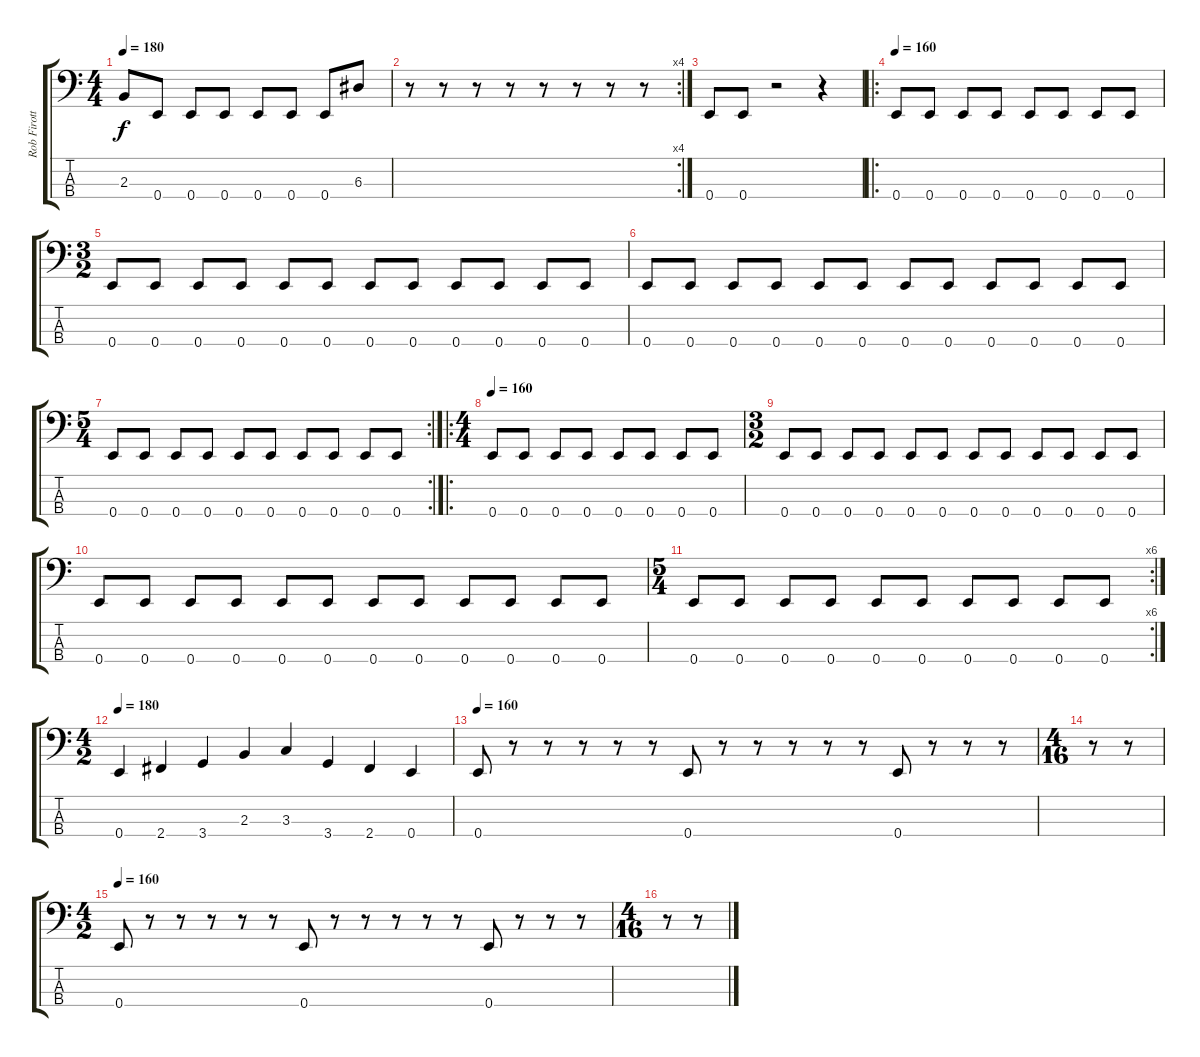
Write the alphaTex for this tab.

\track ("Rob Firotti" "Rob Firott") {instrument electricbasspick}
\staff {score tabs}
\tuning (G2 D2 A1 E1) {hide}
\ts (4 4)
\tempo 180
\clef f4
\ks c
2.3.8{dy f} 0.4.8 0.4.8 0.4.8 0.4.8 0.4.8 0.4.8 6.3.8 |
\rc 4
r.8 r.8 r.8 r.8 r.8 r.8 r.8 r.8 |
0.4.8 0.4.8 r.2 r.4 |
\ro
\tempo 160
0.4.8 0.4.8 0.4.8 0.4.8 0.4.8 0.4.8 0.4.8 0.4.8 |
\ts (3 2)
0.4.8 0.4.8 0.4.8 0.4.8 0.4.8 0.4.8 0.4.8 0.4.8 0.4.8 0.4.8 0.4.8 0.4.8 |
0.4.8 0.4.8 0.4.8 0.4.8 0.4.8 0.4.8 0.4.8 0.4.8 0.4.8 0.4.8 0.4.8 0.4.8 |
\rc 2
\ts (5 4)
0.4.8 0.4.8 0.4.8 0.4.8 0.4.8 0.4.8 0.4.8 0.4.8 0.4.8 0.4.8 |
\ro
\ts (4 4)
\tempo 160
0.4.8 0.4.8 0.4.8 0.4.8 0.4.8 0.4.8 0.4.8 0.4.8 |
\ts (3 2)
0.4.8 0.4.8 0.4.8 0.4.8 0.4.8 0.4.8 0.4.8 0.4.8 0.4.8 0.4.8 0.4.8 0.4.8 |
0.4.8 0.4.8 0.4.8 0.4.8 0.4.8 0.4.8 0.4.8 0.4.8 0.4.8 0.4.8 0.4.8 0.4.8 |
\rc 6
\ts (5 4)
0.4.8 0.4.8 0.4.8 0.4.8 0.4.8 0.4.8 0.4.8 0.4.8 0.4.8 0.4.8 |
\ts (4 2)
\tempo 180
0.4.4 2.4.4 3.4.4 2.3.4 3.3.4 3.4.4 2.4.4 0.4.4 |
\tempo 160
0.4.8 r.8 r.8 r.8 r.8 r.8 0.4.8 r.8 r.8 r.8 r.8 r.8 0.4.8 r.8 r.8 r.8 |
\ts (4 16)
r.8 r.8 |
\ts (4 2)
\tempo 150
\tempo 160
0.4.8 r.8 r.8 r.8 r.8 r.8 0.4.8 r.8 r.8 r.8 r.8 r.8 0.4.8 r.8 r.8 r.8 |
\ts (4 16)
r.8 r.8
